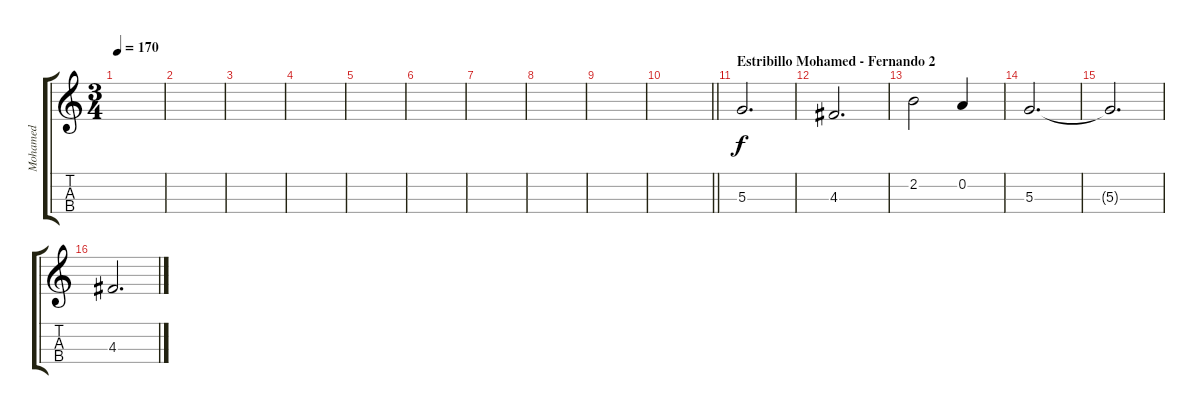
\track ("Mohamed" "Mohamed") {instrument violin}
\staff {score tabs}
\tuning (E5 A4 D4 G3) {hide}
\ts (3 4)
\tempo 170
\clef g2
\ks c
|
|
|
|
|
|
|
|
|
\barLineRight lightlight
|
\section ("" "Estribillo Mohamed - Fernando 2")
5.3.2{d} |
4.3.2{d} |
2.2.2 0.2.4 |
5.3.2{d} |
5.3{t}.2{d} |
4.3.2{d}
